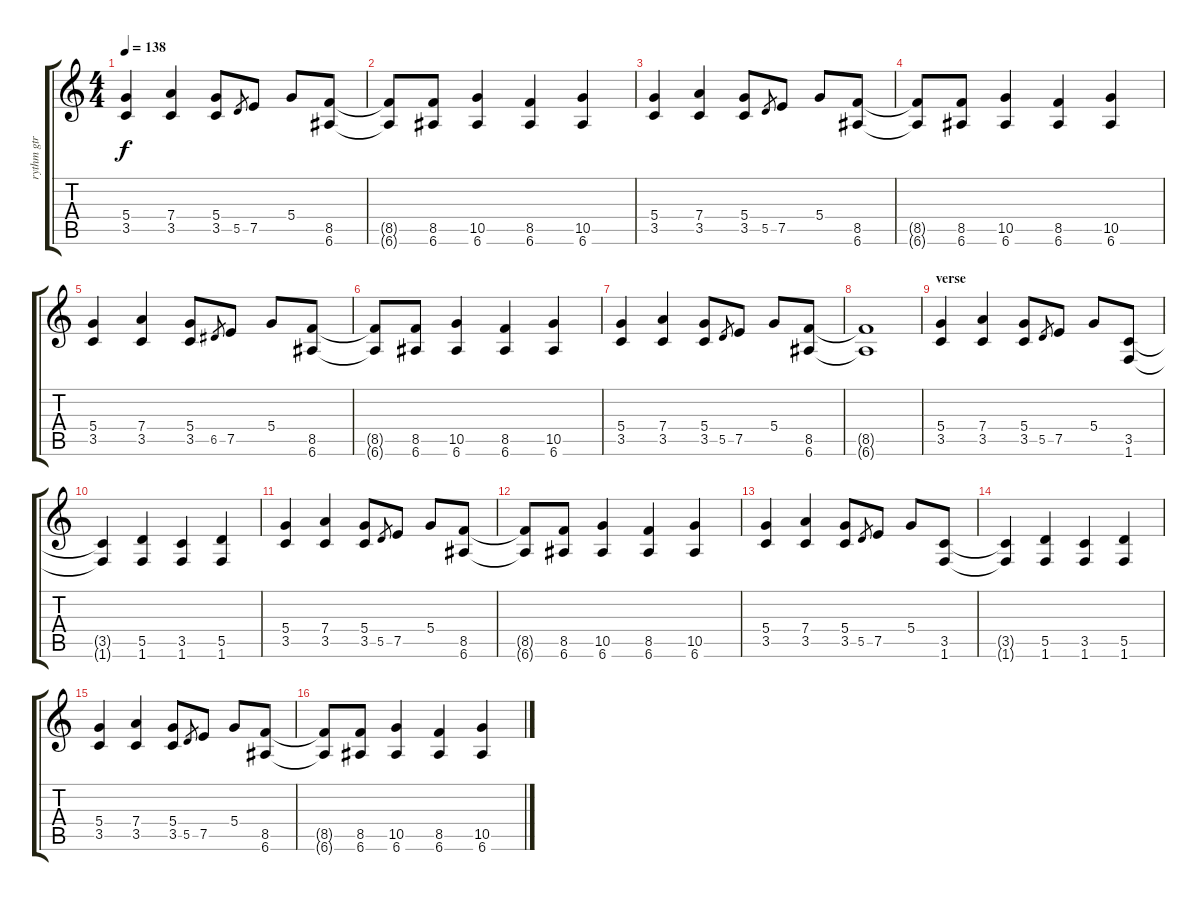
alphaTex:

\track ("rythm gtr" "rythm gtr") {instrument distortionguitar}
\staff {score tabs}
\tuning (E4 B3 G3 D3 A2 E2) {hide}
\ts (4 4)
\tempo 138
\clef g2
\ks c
(5.4 3.5).4{dy f instrument distortionguitar} (7.4 3.5).4 (5.4 3.5).8 5.5.8{gr} 7.5.8 5.4.8 (8.5 6.6).8 |
(8.5{t} 6.6{t}).8 (8.5 6.6).8 (10.5 6.6).4 (8.5 6.6).4 (10.5 6.6).4 |
(5.4 3.5).4 (7.4 3.5).4 (5.4 3.5).8 5.5.8{gr} 7.5.8 5.4.8 (8.5 6.6).8 |
(8.5{t} 6.6{t}).8 (8.5 6.6).8 (10.5 6.6).4 (8.5 6.6).4 (10.5 6.6).4 |
(5.4 3.5).4 (7.4 3.5).4 (5.4 3.5).8 6.5.8{gr} 7.5.8 5.4.8 (8.5 6.6).8 |
(8.5{t} 6.6{t}).8 (8.5 6.6).8 (10.5 6.6).4 (8.5 6.6).4 (10.5 6.6).4 |
(5.4 3.5).4 (7.4 3.5).4 (5.4 3.5).8 5.5.8{gr} 7.5.8 5.4.8 (8.5 6.6).8 |
(8.5{t} 6.6{t}).1 |
\section ("" "verse")
(5.4 3.5).4 (7.4 3.5).4 (5.4 3.5).8 5.5.8{gr} 7.5.8 5.4.8 (3.5 1.6).8 |
(3.5{t} 1.6{t}).4 (5.5 1.6).4 (3.5 1.6).4 (5.5 1.6).4 |
(5.4 3.5).4 (7.4 3.5).4 (5.4 3.5).8 5.5.8{gr} 7.5.8 5.4.8 (8.5 6.6).8 |
(8.5{t} 6.6{t}).8 (8.5 6.6).8 (10.5 6.6).4 (8.5 6.6).4 (10.5 6.6).4 |
(5.4 3.5).4 (7.4 3.5).4 (5.4 3.5).8 5.5.8{gr} 7.5.8 5.4.8 (3.5 1.6).8 |
(3.5{t} 1.6{t}).4 (5.5 1.6).4 (3.5 1.6).4 (5.5 1.6).4 |
(5.4 3.5).4 (7.4 3.5).4 (5.4 3.5).8 5.5.8{gr} 7.5.8 5.4.8 (8.5 6.6).8 |
(8.5{t} 6.6{t}).8 (8.5 6.6).8 (10.5 6.6).4 (8.5 6.6).4 (10.5 6.6).4
